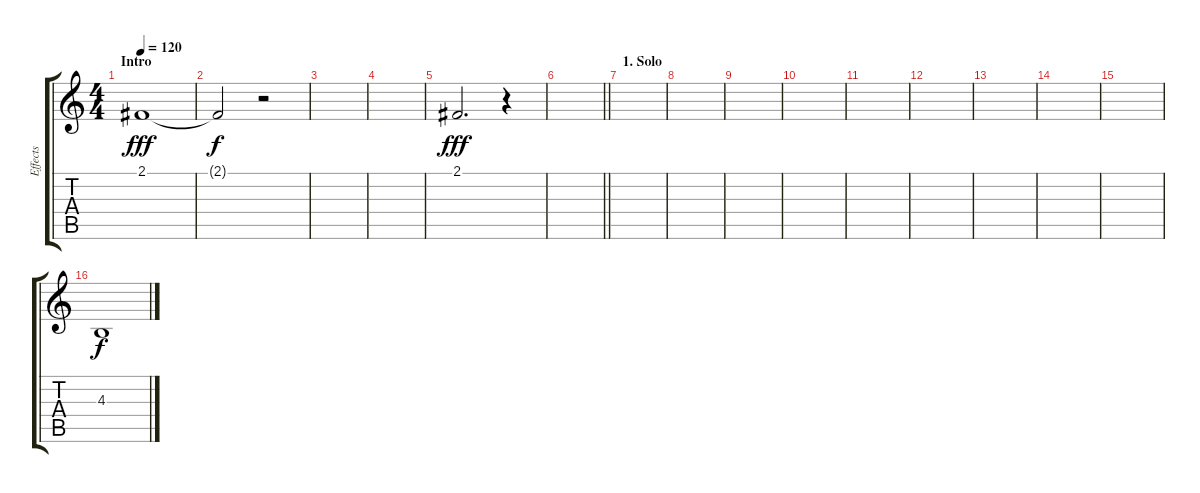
\track ("Effects" "Effects") {instrument seashore}
\staff {score tabs}
\tuning (E4 B3 G3 D3 A2 E2) {hide}
\ts (4 4)
\section ("" "Intro")
\tempo 120
\clef g2
\ks c
2.1.1{dy fff instrument seashore} |
2.1{t}.2{dy f} r.2 |
|
|
2.1.2{d dy fff} r.4 |
\barLineRight lightlight
|
\section ("" "1. Solo")
|
|
|
|
|
|
|
|
|
4.3.1{dy f}
